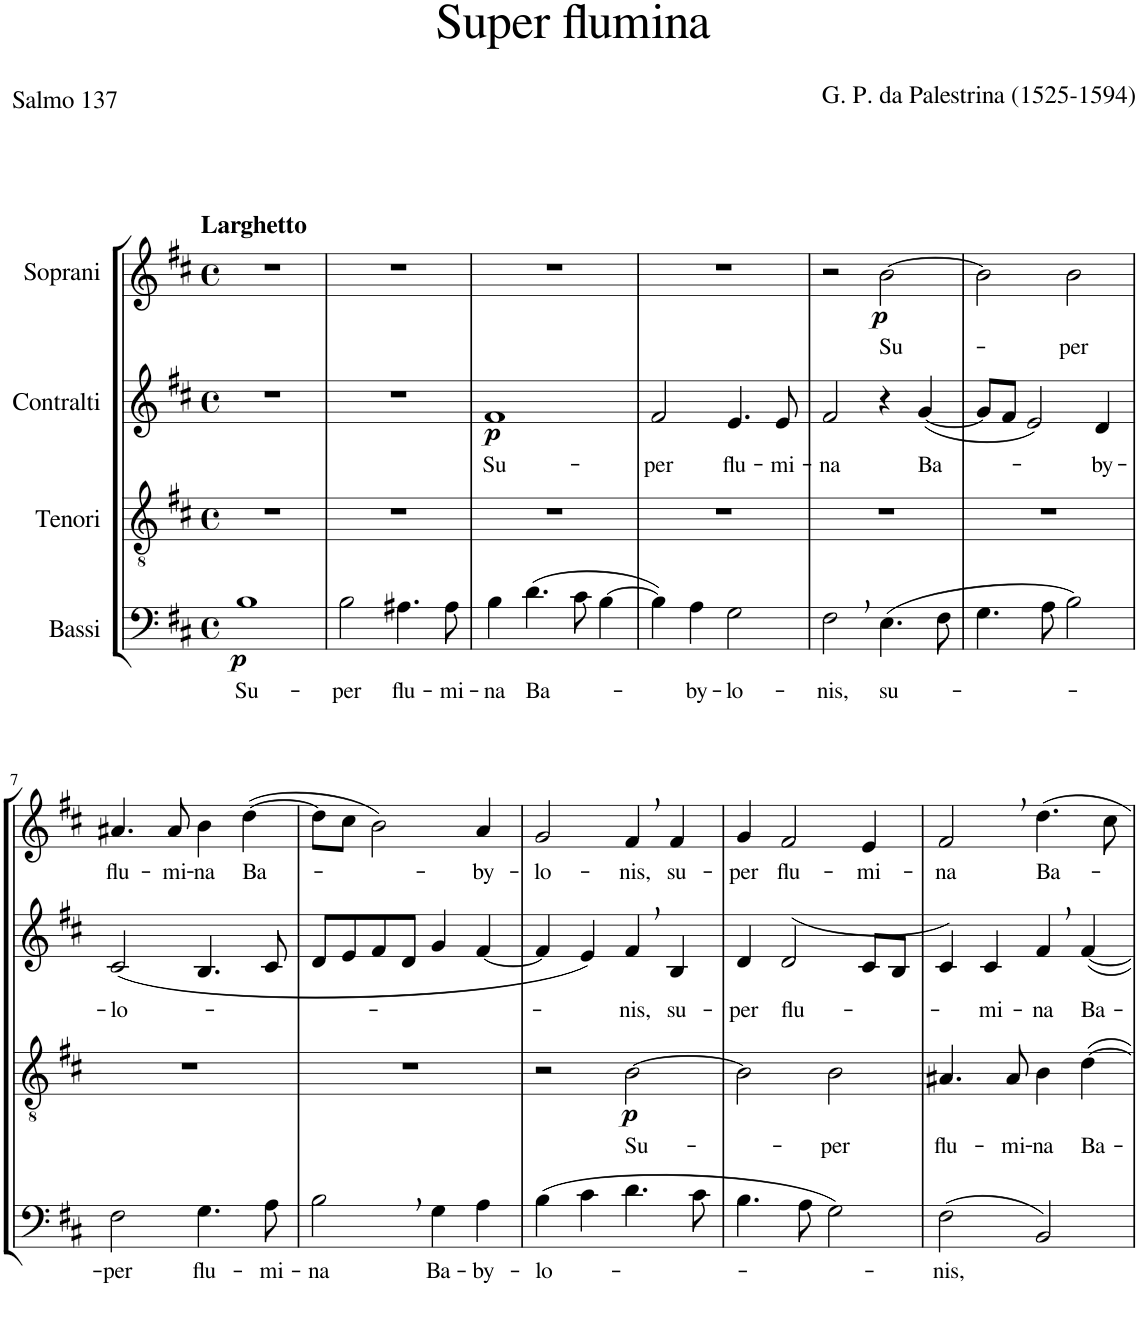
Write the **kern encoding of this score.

**kern	**text	**dynam	**kern	**text	**dynam	**kern	**text	**dynam	**kern	**text	**dynam
*part4	*part4	*part4	*part3	*part3	*part3	*part2	*part2	*part2	*part1	*part1	*part1
*staff4	*staff4	*staff4	*staff3	*staff3	*staff3	*staff2	*staff2	*staff2	*staff1	*staff1	*staff1
*I"Bassi	*	*	*I"Tenori	*	*	*I"Contralti	*	*	*I"Soprani	*	*
*clefF4	*	*	*clefGv2	*	*	*clefG2	*	*	*clefG2	*	*
*k[f#c#]	*	*	*k[f#c#]	*	*	*k[f#c#]	*	*	*k[f#c#]	*	*
*D:	*	*	*D:	*	*	*D:	*	*	*D:	*	*
*M4/4	*	*	*M4/4	*	*	*M4/4	*	*	*M4/4	*	*
*met(c)	*	*	*met(c)	*	*	*met(c)	*	*	*met(c)	*	*
=1	=1	=1	=1	=1	=1	=1	=1	=1	=1	=1	=1
!	!	!	!	!	!	!	!	!	!LO:TX:a:B:t=Larghetto	!	!
!	!LO:LY:b	!LO:DY:b	!	!	!	!	!	!	!	!	!
1B	Su-	p	1r	.	.	1r	.	.	1r	.	.
=2	=2	=2	=2	=2	=2	=2	=2	=2	=2	=2	=2
!	!LO:LY:b	!	!	!	!	!	!	!	!	!	!
2B\	-per	.	1r	.	.	1r	.	.	1r	.	.
!	!LO:LY:b	!	!	!	!	!	!	!	!	!	!
4.A#X\	flu-	.	.	.	.	.	.	.	.	.	.
!	!LO:LY:b	!	!	!	!	!	!	!	!	!	!
8A#\	-mi-	.	.	.	.	.	.	.	.	.	.
=3	=3	=3	=3	=3	=3	=3	=3	=3	=3	=3	=3
!	!LO:LY:b	!	!	!	!	!	!LO:LY:b	!LO:DY:b	!	!	!
4B\	-na	.	1r	.	.	1f#	Su-	p	1r	.	.
!	!LO:LY:b	!	!	!	!	!	!	!	!	!	!
(4.d\	Ba-	.	.	.	.	.	.	.	.	.	.
8c#\	.	.	.	.	.	.	.	.	.	.	.
[4B\	.	.	.	.	.	.	.	.	.	.	.
=4	=4	=4	=4	=4	=4	=4	=4	=4	=4	=4	=4
!	!	!	!	!	!	!	!LO:LY:b	!	!	!	!
4B\])	.	.	1r	.	.	2f#/	-per	.	1r	.	.
!	!LO:LY:b	!	!	!	!	!	!	!	!	!	!
4A\	-by-	.	.	.	.	.	.	.	.	.	.
!	!LO:LY:b	!	!	!	!	!	!LO:LY:b	!	!	!	!
2G\	-lo-	.	.	.	.	4.e/	flu-	.	.	.	.
!	!	!	!	!	!	!	!LO:LY:b	!	!	!	!
.	.	.	.	.	.	8e/	-mi-	.	.	.	.
=5	=5	=5	=5	=5	=5	=5	=5	=5	=5	=5	=5
!	!LO:LY:b	!	!	!	!	!	!LO:LY:b	!	!	!	!
2F#,\	-nis,	.	1r	.	.	2f#/	-na	.	2r	.	.
!	!LO:LY:b	!	!	!	!	!	!	!	!	!LO:LY:b	!LO:DY:b
(4.E\	su-	.	.	.	.	4r	.	.	[2b\	Su-	p
!	!	!	!	!	!	!	!LO:LY:b	!	!	!	!
.	.	.	.	.	.	([4g/	Ba-	.	.	.	.
8F#\	.	.	.	.	.	.	.	.	.	.	.
=6	=6	=6	=6	=6	=6	=6	=6	=6	=6	=6	=6
4.G\	.	.	1r	.	.	8g/L]	.	.	2b\]	.	.
.	.	.	.	.	.	8f#/J	.	.	.	.	.
.	.	.	.	.	.	2e/)	.	.	.	.	.
8A\	.	.	.	.	.	.	.	.	.	.	.
!	!	!	!	!	!	!	!	!	!	!LO:LY:b	!
2B\)	.	.	.	.	.	.	.	.	2b\	-per	.
!	!	!	!	!	!	!	!LO:LY:b	!	!	!	!
.	.	.	.	.	.	4d/	-by-	.	.	.	.
!!LO:LB:g=z
=7	=7	=7	=7	=7	=7	=7	=7	=7	=7	=7	=7
!	!LO:LY:b	!	!	!	!	!	!LO:LY:b	!	!	!LO:LY:b	!
2F#\	-per	.	1r	.	.	(2c#/	-lo-	.	4.a#X/	flu-	.
!	!	!	!	!	!	!	!	!	!	!LO:LY:b	!
.	.	.	.	.	.	.	.	.	8a#/	-mi-	.
!	!LO:LY:b	!	!	!	!	!	!	!	!	!LO:LY:b	!
4.G\	flu-	.	.	.	.	4.B/	.	.	4b\	-na	.
!	!	!	!	!	!	!	!	!	!	!LO:LY:b	!
.	.	.	.	.	.	.	.	.	([4dd\	Ba-	.
!	!LO:LY:b	!	!	!	!	!	!	!	!	!	!
8A\	-mi-	.	.	.	.	8c#/	.	.	.	.	.
=8	=8	=8	=8	=8	=8	=8	=8	=8	=8	=8	=8
!	!LO:LY:b	!	!	!	!	!	!	!	!	!	!
2B,\	-na	.	1r	.	.	8d/L	.	.	8dd\L]	.	.
.	.	.	.	.	.	8e/	.	.	8cc#\J	.	.
.	.	.	.	.	.	8f#/	.	.	2b\)	.	.
.	.	.	.	.	.	8d/J	.	.	.	.	.
!	!LO:LY:b	!	!	!	!	!	!	!	!	!	!
4G\	Ba-	.	.	.	.	4g/	.	.	.	.	.
!	!LO:LY:b	!	!	!	!	!	!	!	!	!LO:LY:b	!
4A\	-by-	.	.	.	.	[4f#/	.	.	4a/	-by-	.
=9	=9	=9	=9	=9	=9	=9	=9	=9	=9	=9	=9
!	!LO:LY:b	!	!	!	!	!	!	!	!	!LO:LY:b	!
(4B\	-lo-	.	2r	.	.	4f#/]	.	.	2g/	-lo-	.
4c#\	.	.	.	.	.	4e/)	.	.	.	.	.
!	!	!	!	!LO:LY:b	!LO:DY:b	!	!LO:LY:b	!	!	!LO:LY:b	!
4.d\	.	.	[2B\	Su-	p	4f#,/	-nis,	.	4f#,/	-nis,	.
!	!	!	!	!	!	!	!LO:LY:b	!	!	!LO:LY:b	!
.	.	.	.	.	.	4B/	su-	.	4f#/	su-	.
8c#\	.	.	.	.	.	.	.	.	.	.	.
=10	=10	=10	=10	=10	=10	=10	=10	=10	=10	=10	=10
!	!	!	!	!	!	!	!LO:LY:b	!	!	!LO:LY:b	!
4.B\	.	.	2B\]	.	.	4d/	-per	.	4g/	-per	.
!	!	!	!	!	!	!	!LO:LY:b	!	!	!LO:LY:b	!
.	.	.	.	.	.	(2d/	flu-	.	2f#/	flu-	.
8A\	.	.	.	.	.	.	.	.	.	.	.
!	!	!	!	!LO:LY:b	!	!	!	!	!	!	!
2G\)	.	.	2B\	-per	.	.	.	.	.	.	.
!	!	!	!	!	!	!	!	!	!	!LO:LY:b	!
.	.	.	.	.	.	8c#/L	.	.	4e/	-mi-	.
.	.	.	.	.	.	8B/J	.	.	.	.	.
=11	=11	=11	=11	=11	=11	=11	=11	=11	=11	=11	=11
!	!LO:LY:b	!	!	!LO:LY:b	!	!	!	!	!	!LO:LY:b	!
(2F#\	-nis,	.	4.A#X/	flu-	.	4c#/)	.	.	2f#,/	-na	.
!	!	!	!	!	!	!	!LO:LY:b	!	!	!	!
.	.	.	.	.	.	4c#/	-mi-	.	.	.	.
!	!	!	!	!LO:LY:b	!	!	!	!	!	!	!
.	.	.	8A#/	-mi-	.	.	.	.	.	.	.
!	!	!	!	!LO:LY:b	!	!	!LO:LY:b	!	!	!LO:LY:b	!
2BB/)	.	.	4B\	-na	.	4f#,/	-na	.	4.dd\	Ba-	.
!	!	!	!	!LO:LY:b	!	!	!LO:LY:b	!	!	!	!
.	.	.	[4d\	Ba-	.	[4f#/	Ba-	.	.	.	.
.	.	.	.	.	.	.	.	.	8cc#\	.	.
=	=	=	=	=	=	=	=	=	=	=	=
*-	*-	*-	*-	*-	*-	*-	*-	*-	*-	*-	*-
